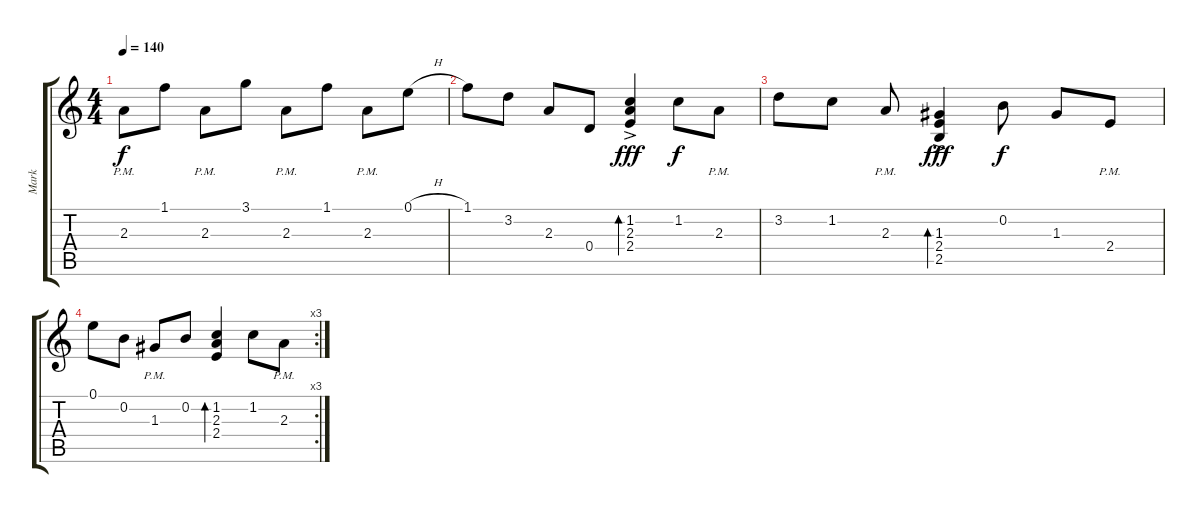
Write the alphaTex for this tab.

\track ("Mark" "Mark") {instrument distortionguitar}
\staff {score tabs}
\tuning (E4 B3 G3 D3 A2 E2) {hide}
\ts (4 4)
\tempo 140
\clef g2
\ks c
2.3{pm}.8{dy f} 1.1.8 2.3{pm}.8 3.1.8 2.3{pm}.8 1.1.8 2.3{pm}.8 0.1{h}.8 |
1.1.8 3.2.8 2.3.8 0.4.8 (1.2 2.3 2.4{ac}).4{bd 60 dy fff} 1.2.8{dy f} 2.3{pm}.8 |
3.2.8 1.2.8 2.3{pm}.8 (1.3{ac} 2.4 2.5).4{bd 30 dy fff} 0.2.8{dy f} 1.3.8 2.4{pm}.8 |
\rc 3
0.1.8 0.2.8 1.3{pm}.8 0.2.8 (1.2 2.3 2.4).4{bd 30} 1.2.8 2.3{pm}.8
